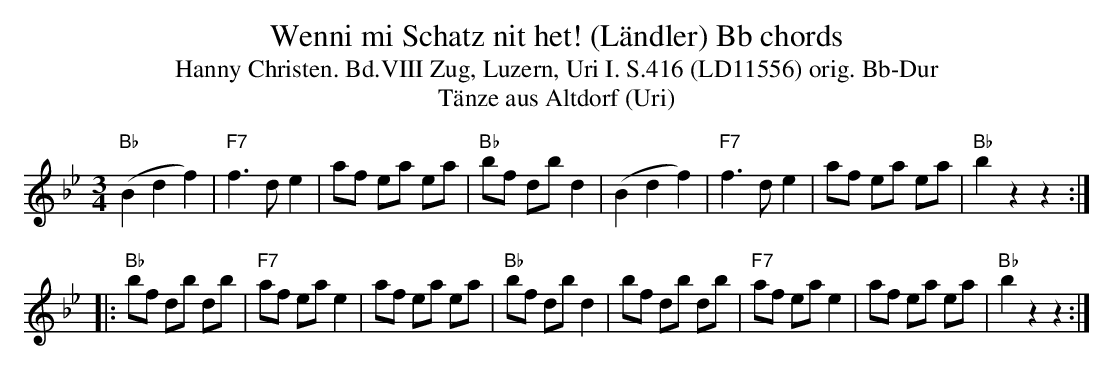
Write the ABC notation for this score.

X:1
T:Wenni mi Schatz nit het! (L\"andler) Bb chords
T:Hanny Christen. Bd.VIII Zug, Luzern, Uri I. S.416 (LD11556) orig. Bb-Dur
T: T\"anze aus Altdorf (Uri)
M:3/4
L:1/8
K:Bb %%MIDI gchordon
"Bb"(B2d2f2) | "F7"f3de2 | af ea ea | "Bb"bf dbd2 | (B2d2f2) | "F7"f3de2 | af ea ea | "Bb"b2z2z2 ::
"Bb"bf db db | "F7"af ea e2 | af ea ea | "Bb"bf db d2 | bf db db | "F7"af ea e2 | af ea ea |  "Bb"b2z2z2 :|
